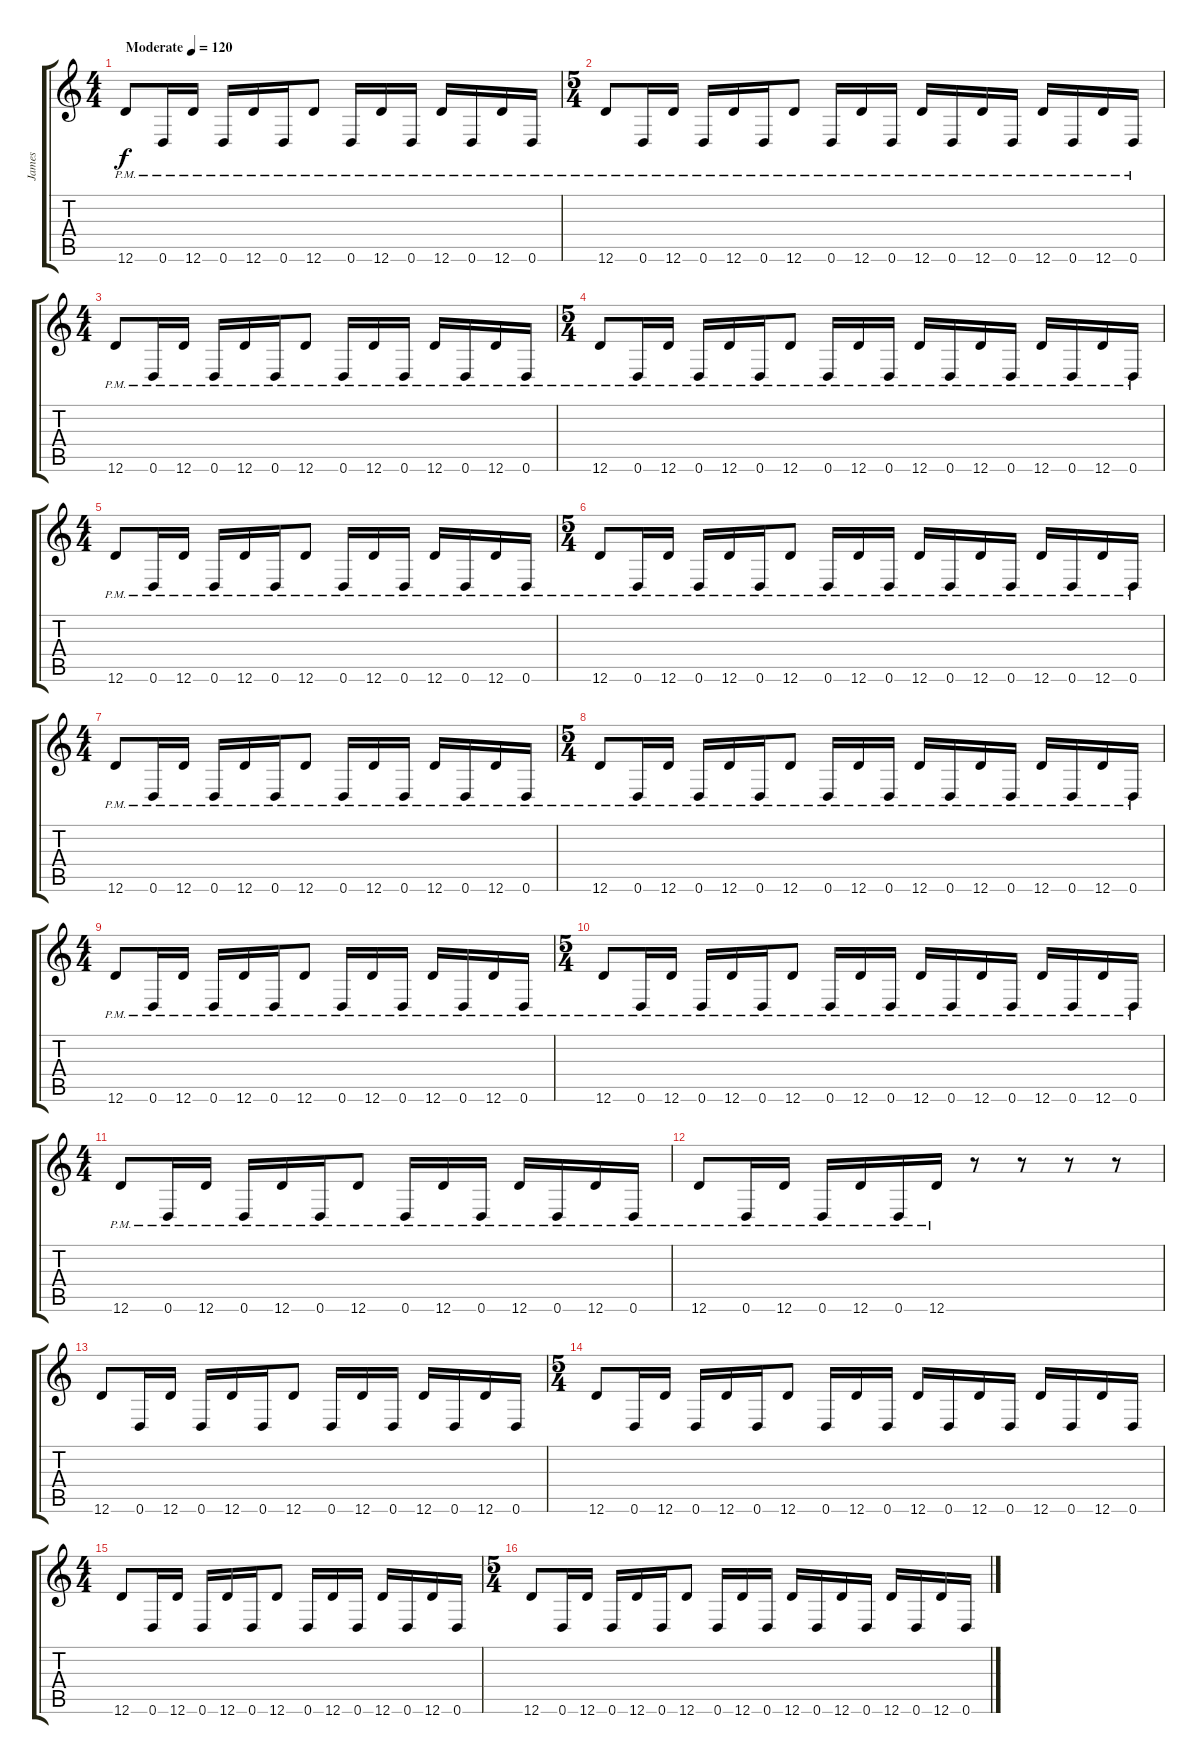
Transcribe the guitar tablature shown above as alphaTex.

\track ("James" "James") {instrument distortionguitar}
\staff {score tabs}
\tuning (E4 B3 G3 D3 A2 D2) {hide}
\ts (4 4)
\tempo (120 "Moderate")
\clef g2
\ks c
12.6{pm}.8{dy f instrument distortionguitar} 0.6{pm}.16 12.6{pm}.16 0.6{pm}.16 12.6{pm}.16 0.6{pm}.16 12.6{pm}.8 0.6{pm}.16 12.6{pm}.16 0.6{pm}.16 12.6{pm}.16 0.6{pm}.16 12.6{pm}.16 0.6{pm}.16 |
\ts (5 4)
12.6{pm}.8 0.6{pm}.16 12.6{pm}.16 0.6{pm}.16 12.6{pm}.16 0.6{pm}.16 12.6{pm}.8 0.6{pm}.16 12.6{pm}.16 0.6{pm}.16 12.6{pm}.16 0.6{pm}.16 12.6{pm}.16 0.6{pm}.16 12.6{pm}.16 0.6{pm}.16 12.6{pm}.16 0.6{pm}.16 |
\ts (4 4)
12.6{pm}.8 0.6{pm}.16 12.6{pm}.16 0.6{pm}.16 12.6{pm}.16 0.6{pm}.16 12.6{pm}.8 0.6{pm}.16 12.6{pm}.16 0.6{pm}.16 12.6{pm}.16 0.6{pm}.16 12.6{pm}.16 0.6{pm}.16 |
\ts (5 4)
12.6{pm}.8 0.6{pm}.16 12.6{pm}.16 0.6{pm}.16 12.6{pm}.16 0.6{pm}.16 12.6{pm}.8 0.6{pm}.16 12.6{pm}.16 0.6{pm}.16 12.6{pm}.16 0.6{pm}.16 12.6{pm}.16 0.6{pm}.16 12.6{pm}.16 0.6{pm}.16 12.6{pm}.16 0.6{pm}.16 |
\ts (4 4)
12.6{pm}.8 0.6{pm}.16 12.6{pm}.16 0.6{pm}.16 12.6{pm}.16 0.6{pm}.16 12.6{pm}.8 0.6{pm}.16 12.6{pm}.16 0.6{pm}.16 12.6{pm}.16 0.6{pm}.16 12.6{pm}.16 0.6{pm}.16 |
\ts (5 4)
12.6{pm}.8 0.6{pm}.16 12.6{pm}.16 0.6{pm}.16 12.6{pm}.16 0.6{pm}.16 12.6{pm}.8 0.6{pm}.16 12.6{pm}.16 0.6{pm}.16 12.6{pm}.16 0.6{pm}.16 12.6{pm}.16 0.6{pm}.16 12.6{pm}.16 0.6{pm}.16 12.6{pm}.16 0.6{pm}.16 |
\ts (4 4)
12.6{pm}.8 0.6{pm}.16 12.6{pm}.16 0.6{pm}.16 12.6{pm}.16 0.6{pm}.16 12.6{pm}.8 0.6{pm}.16 12.6{pm}.16 0.6{pm}.16 12.6{pm}.16 0.6{pm}.16 12.6{pm}.16 0.6{pm}.16 |
\ts (5 4)
12.6{pm}.8 0.6{pm}.16 12.6{pm}.16 0.6{pm}.16 12.6{pm}.16 0.6{pm}.16 12.6{pm}.8 0.6{pm}.16 12.6{pm}.16 0.6{pm}.16 12.6{pm}.16 0.6{pm}.16 12.6{pm}.16 0.6{pm}.16 12.6{pm}.16 0.6{pm}.16 12.6{pm}.16 0.6{pm}.16 |
\ts (4 4)
12.6{pm}.8 0.6{pm}.16 12.6{pm}.16 0.6{pm}.16 12.6{pm}.16 0.6{pm}.16 12.6{pm}.8 0.6{pm}.16 12.6{pm}.16 0.6{pm}.16 12.6{pm}.16 0.6{pm}.16 12.6{pm}.16 0.6{pm}.16 |
\ts (5 4)
12.6{pm}.8 0.6{pm}.16 12.6{pm}.16 0.6{pm}.16 12.6{pm}.16 0.6{pm}.16 12.6{pm}.8 0.6{pm}.16 12.6{pm}.16 0.6{pm}.16 12.6{pm}.16 0.6{pm}.16 12.6{pm}.16 0.6{pm}.16 12.6{pm}.16 0.6{pm}.16 12.6{pm}.16 0.6{pm}.16 |
\ts (4 4)
12.6{pm}.8 0.6{pm}.16 12.6{pm}.16 0.6{pm}.16 12.6{pm}.16 0.6{pm}.16 12.6{pm}.8 0.6{pm}.16 12.6{pm}.16 0.6{pm}.16 12.6{pm}.16 0.6{pm}.16 12.6{pm}.16 0.6{pm}.16 |
12.6{pm}.8 0.6{pm}.16 12.6{pm}.16 0.6{pm}.16 12.6{pm}.16 0.6{pm}.16 12.6{pm}.16 r.8 r.8 r.8 r.8 |
12.6.8{instrument distortionguitar} 0.6.16 12.6.16 0.6.16 12.6.16 0.6.16 12.6.8 0.6.16 12.6.16 0.6.16 12.6.16 0.6.16 12.6.16 0.6.16 |
\ts (5 4)
12.6.8 0.6.16 12.6.16 0.6.16 12.6.16 0.6.16 12.6.8 0.6.16 12.6.16 0.6.16 12.6.16 0.6.16 12.6.16 0.6.16 12.6.16 0.6.16 12.6.16 0.6.16 |
\ts (4 4)
12.6.8 0.6.16 12.6.16 0.6.16 12.6.16 0.6.16 12.6.8 0.6.16 12.6.16 0.6.16 12.6.16 0.6.16 12.6.16 0.6.16 |
\ts (5 4)
12.6.8 0.6.16 12.6.16 0.6.16 12.6.16 0.6.16 12.6.8 0.6.16 12.6.16 0.6.16 12.6.16 0.6.16 12.6.16 0.6.16 12.6.16 0.6.16 12.6.16 0.6.16
